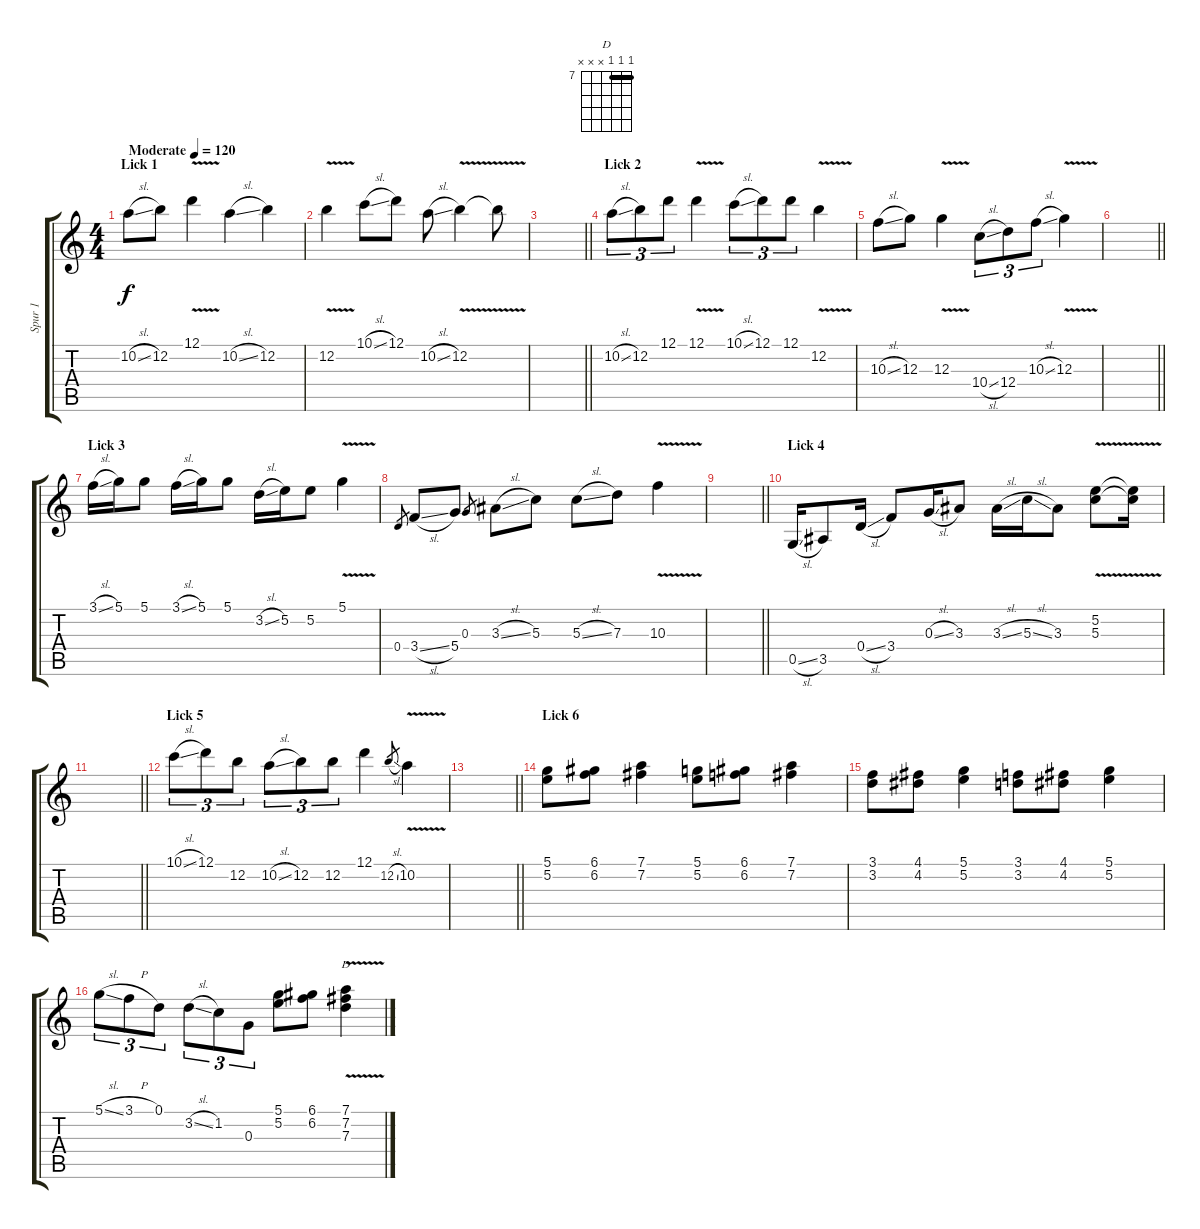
\track ("Spur 1" "Spur 1") {instrument electricguitarjazz}
\staff {score tabs}
\tuning (D4 B3 G3 D3 G2 D2) {hide}
\chord ("D" 7 7 7 x x x) {firstfret 7 barre 7}
\ts (4 4)
\section ("" "Lick 1")
\tempo (120 "Moderate")
\clef g2
\ks c
10.2{sl}.8{dy f instrument electricguitarjazz} 12.2.8 12.1{v}.4 10.2{sl}.4 12.2.4 |
12.2{v}.4 10.1{sl}.8 12.1.8 10.2{sl}.8 12.2{v}.4 12.2{t}.8 |
\barLineRight lightlight
|
\section ("" "Lick 2")
10.2{sl}.8{tu (3 2)} 12.2.8{tu (3 2)} 12.1.8{tu (3 2)} 12.1{v}.4 10.1{sl}.8{tu (3 2)} 12.1.8{tu (3 2)} 12.1.8{tu (3 2)} 12.2{v}.4 |
10.3{sl}.8 12.3.8 12.3{v}.4 10.4{sl}.8{tu (3 2)} 12.4.8{tu (3 2)} 10.3{sl}.8{tu (3 2)} 12.3{v}.4 |
\barLineRight lightlight
|
\section ("" "Lick 3")
3.1{sl}.16 5.1.16 5.1.8 3.1{sl}.16 5.1.16 5.1.8 3.2{sl}.16 5.2.16 5.2.8 5.1{v}.4 |
0.4.8{gr} 3.4{sl}.8 5.4.8 0.3.8{gr} 3.3{sl}.8 5.3.8 5.3{sl}.8 7.3.8 10.3{v}.4 |
\barLineRight lightlight
|
\section ("" "Lick 4")
0.5{sl}.16 3.5.8 0.4{sl}.16 3.4.8 0.3{sl}.16 3.3.8 3.3{sl}.16 5.3{sl}.16 3.3.8 (5.2{v} 5.3{v}).8 (5.2{t} 5.3{t}).16 |
\barLineRight lightlight
|
\section ("" "Lick 5")
10.1{sl}.8{tu (3 2)} 12.1.8{tu (3 2)} 12.2.8{tu (3 2)} 10.2{sl}.8{tu (3 2)} 12.2.8{tu (3 2)} 12.2.8{tu (3 2)} 12.1.4 12.2{sl}.8{gr} 10.2{v}.4 |
\barLineRight lightlight
|
\section ("" "Lick 6")
(5.1 5.2).8 (6.1 6.2).8 (7.1 7.2).4 (5.1 5.2).8 (6.1 6.2).8 (7.1 7.2).4 |
(3.1 3.2).8 (4.1 4.2).8 (5.1 5.2).4 (3.1 3.2).8 (4.1 4.2).8 (5.1 5.2).4 |
5.1{sl}.8{tu (3 2)} 3.1{h}.8{tu (3 2)} 0.1.8{tu (3 2)} 3.2{sl}.8{tu (3 2)} 1.2.8{tu (3 2)} 0.3.8{tu (3 2)} (5.1 5.2).8 (6.1 6.2).8 (7.1 7.2 7.3{v}).4{ch "D"}
